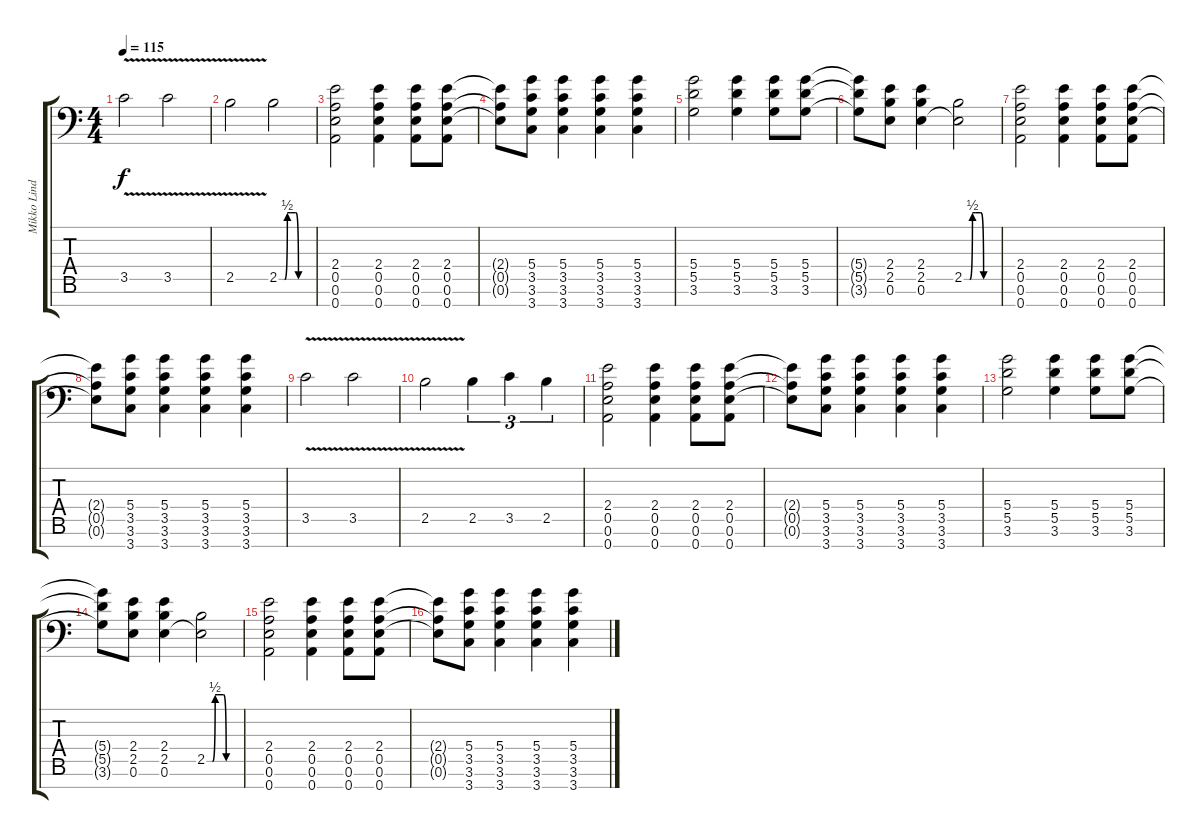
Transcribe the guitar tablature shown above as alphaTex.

\track ("Mikko Lindström" "Mikko Lind") {instrument acousticguitarsteel}
\staff {score tabs}
\tuning (E4 B3 G3 D3 A2 E2 A1) {hide}
\ts (4 4)
\tempo 115
\clef f4
\ks c
3.5{v}.2{dy f} 3.5{v}.2 |
2.5{v}.2 2.5{be (custom 0 0 10 0 15 2 20 2 30 2 35 0 60 0)}.2 |
(2.4 0.5 0.6 0.7).2 (2.4 0.5 0.6 0.7).4 (2.4 0.5 0.6 0.7).8 (2.4 0.5 0.6 0.7).8 |
(2.4{t} 0.5{t} 0.6{t}).8 (5.4 3.5 3.6 3.7).8 (5.4 3.5 3.6 3.7).4 (5.4 3.5 3.6 3.7).4 (5.4 3.5 3.6 3.7).4 |
(5.4 5.5 3.6).2 (5.4 5.5 3.6).4 (5.4 5.5 3.6).8 (5.4 5.5 3.6).8 |
(5.4{t} 5.5{t} 3.6{t}).8 (2.4 2.5 0.6).8 (2.4 2.5 0.6).4 (2.5{be (custom 0 0 10 0 15 2 20 2 30 2 35 0 60 0)} 0.6{t}).2 |
(2.4 0.5 0.6 0.7).2 (2.4 0.5 0.6 0.7).4 (2.4 0.5 0.6 0.7).8 (2.4 0.5 0.6 0.7).8 |
(2.4{t} 0.5{t} 0.6{t}).8 (5.4 3.5 3.6 3.7).8 (5.4 3.5 3.6 3.7).4 (5.4 3.5 3.6 3.7).4 (5.4 3.5 3.6 3.7).4 |
3.5{v}.2 3.5{v}.2 |
2.5{v}.2 2.5.4{tu (3 2)} 3.5.4{tu (3 2)} 2.5.4{tu (3 2)} |
(2.4 0.5 0.6 0.7).2 (2.4 0.5 0.6 0.7).4 (2.4 0.5 0.6 0.7).8 (2.4 0.5 0.6 0.7).8 |
(2.4{t} 0.5{t} 0.6{t}).8 (5.4 3.5 3.6 3.7).8 (5.4 3.5 3.6 3.7).4 (5.4 3.5 3.6 3.7).4 (5.4 3.5 3.6 3.7).4 |
(5.4 5.5 3.6).2 (5.4 5.5 3.6).4 (5.4 5.5 3.6).8 (5.4 5.5 3.6).8 |
(5.4{t} 5.5{t} 3.6{t}).8 (2.4 2.5 0.6).8 (2.4 2.5 0.6).4 (2.5{be (custom 0 0 10 0 15 2 20 2 30 2 35 0 60 0)} 0.6{t}).2 |
(2.4 0.5 0.6 0.7).2 (2.4 0.5 0.6 0.7).4 (2.4 0.5 0.6 0.7).8 (2.4 0.5 0.6 0.7).8 |
(2.4{t} 0.5{t} 0.6{t}).8 (5.4 3.5 3.6 3.7).8 (5.4 3.5 3.6 3.7).4 (5.4 3.5 3.6 3.7).4 (5.4 3.5 3.6 3.7).4
